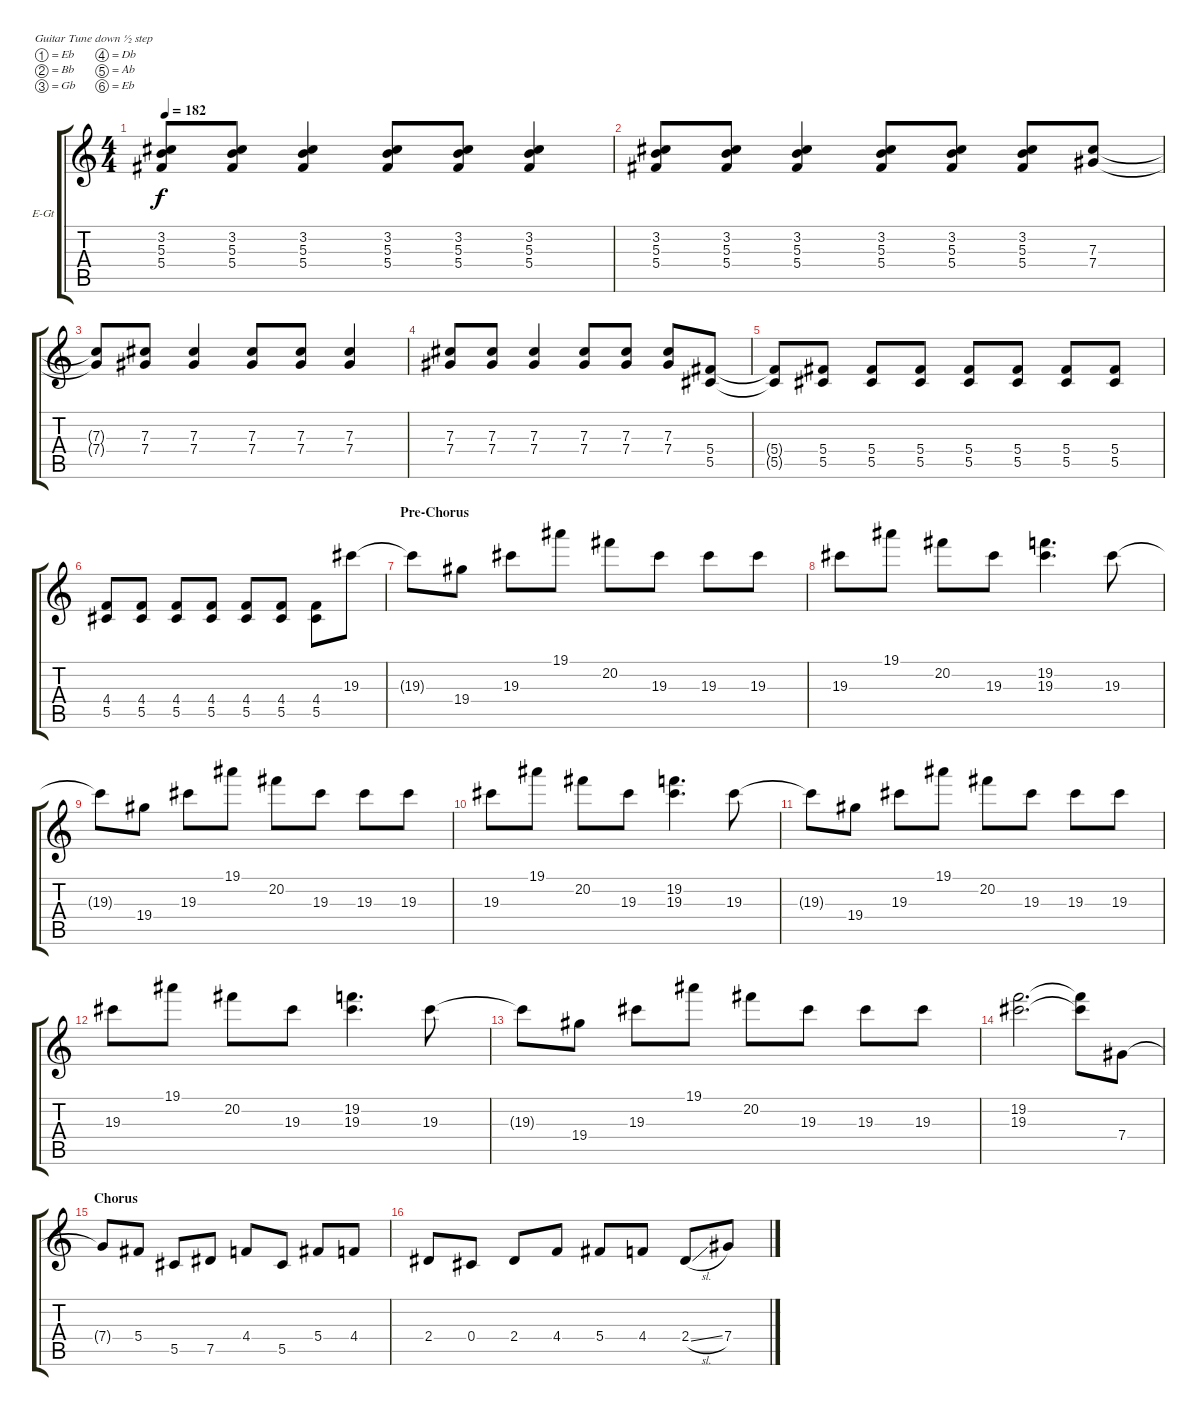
\defaultSystemsLayout 4
\bracketExtendMode groupsimilarinstruments
\firstSystemTrackNameOrientation horizontal
\otherSystemsTrackNameOrientation horizontal
\track ("Electric Guitar" "E-Gt") {instrument distortionguitar}
\staff {score tabs}
\tuning (Eb4 Bb3 Gb3 Db3 Ab2 Eb2)
\ts (4 4)
\tempo 182
\clef g2
\ks c
(3.2{t} 5.3{t} 5.4{t}).8{dy f} (5.4 5.3 3.2).8 (5.4 3.2 5.3).4 (5.4 3.2 5.3).8 (5.4 3.2 5.3).8 (5.4 3.2 5.3).4 |
(5.4 3.2 5.3).8 (5.4 3.2 5.3).8 (5.4 3.2 5.3).4 (5.4 3.2 5.3).8 (5.4 3.2 5.3).8 (5.4 3.2 5.3).8 (7.3 7.4).8 |
(7.4{t} 7.3{t}).8 (7.3 7.4).8 (7.3 7.4).4 (7.3 7.4).8 (7.3 7.4).8 (7.3 7.4).4 |
(7.3 7.4).8 (7.3 7.4).8 (7.3 7.4).4 (7.3 7.4).8 (7.3 7.4).8 (7.4 7.3).8 (5.4 5.5).8 |
(5.4{t} 5.5{t}).8 (5.5 5.4).8 (5.5 5.4).8 (5.5 5.4).8 (5.5 5.4).8 (5.5 5.4).8 (5.5 5.4).8 (5.4 5.5).8 |
(5.5 4.4).8 (5.5 4.4).8 (5.5 4.4).8 (5.5 4.4).8 (5.5 4.4).8 (5.5 4.4).8 (5.5 4.4).8 19.3.8 |
\section ("" "Pre-Chorus")
19.3{t}.8 19.4.8 19.3.8 19.1.8 20.2.8 19.3.8 19.3.8 19.3.8 |
19.3.8 19.1.8 20.2.8 19.3.8 (19.2 19.3).4{d} 19.3.8 |
19.3{t}.8 19.4.8 19.3.8 19.1.8 20.2.8 19.3.8 19.3.8 19.3.8 |
19.3.8 19.1.8 20.2.8 19.3.8 (19.2 19.3).4{d} 19.3.8 |
19.3{t}.8 19.4.8 19.3.8 19.1.8 20.2.8 19.3.8 19.3.8 19.3.8 |
19.3.8 19.1.8 20.2.8 19.3.8 (19.2 19.3).4{d} 19.3.8 |
19.3{t}.8 19.4.8 19.3.8 19.1.8 20.2.8 19.3.8 19.3.8 19.3.8 |
(19.3 19.2).2{d} (19.2{t} 19.3{t}).8 7.4.8 |
\section ("" "Chorus")
7.4{t}.8 5.4.8 5.5.8 7.5.8 4.4.8 5.5.8 5.4.8 4.4.8 |
2.4.8 0.4.8 2.4.8 4.4.8 5.4.8 4.4.8 2.4{sl}.8 7.4.8
